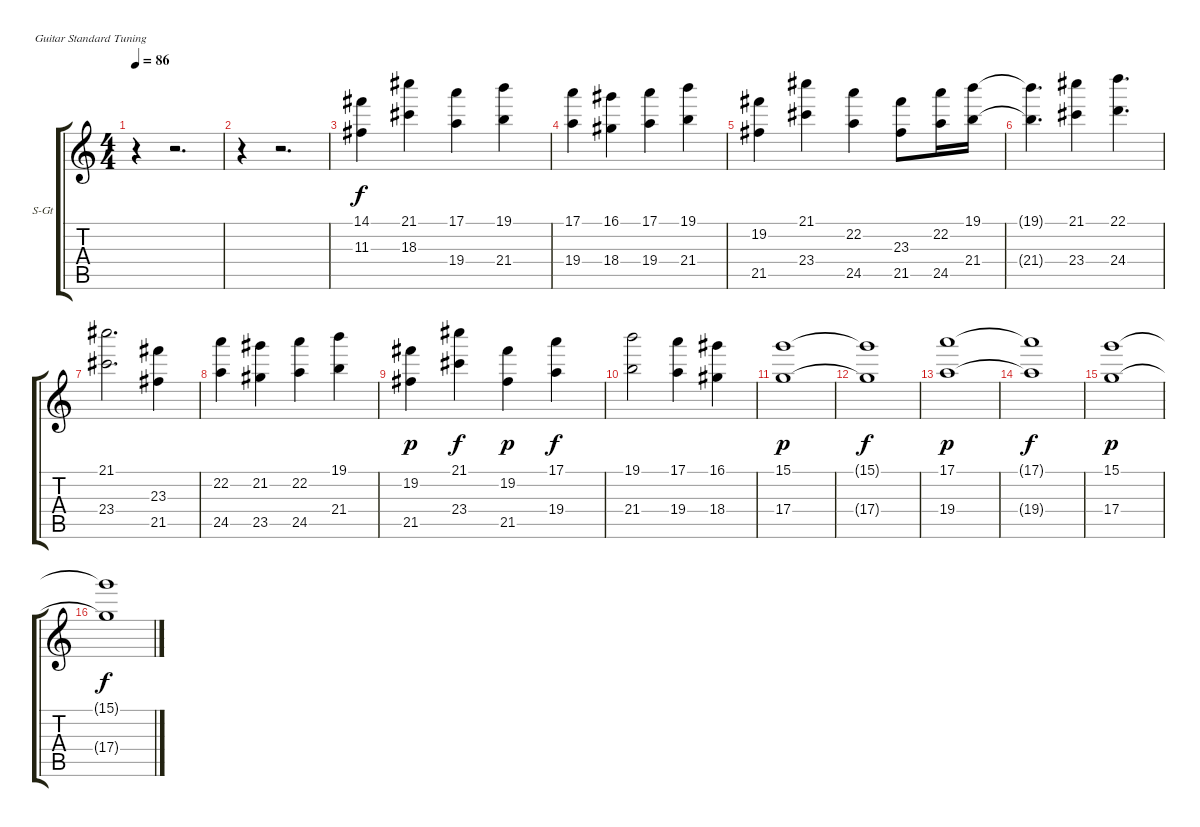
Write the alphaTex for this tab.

\defaultSystemsLayout 4
\bracketExtendMode groupsimilarinstruments
\firstSystemTrackNameOrientation horizontal
\otherSystemsTrackNameOrientation horizontal
\track ("Strings" "S-Gt") {instrument acousticguitarsteel}
\staff {score tabs}
\tuning (E4 B3 G3 D3 A2 E2)
\ts (4 4)
\tempo 86
\clef g2
\scale
0.333333
\ks c
r.4{dy f} r.2{d} |
\scale
0.333333 r.4 r.2{d} |
\scale
0.333333 (14.1 11.3).4 (21.1 18.3).4 (17.1 19.4).4 (19.1 21.4).4 |
\scale
0.333333 (17.1 19.4).4 (16.1 18.4).4 (17.1 19.4).4 (19.1 21.4).4 |
\scale
0.333333 (19.2 21.5).4 (21.1 23.4).4 (22.2 24.5).4 (23.3 21.5).8 (22.2 24.5).16 (19.1 21.4).16 |
\scale
0.333333 (19.1{t} 21.4{t}).4{d} (21.1 23.4).4 (22.1 24.4).4{d} |
\scale
0.333333 (21.1 23.4).2{d} (23.3 21.5).4 |
\scale
0.333333 (22.2 24.5).4 (21.2 23.5).4 (22.2 24.5).4 (19.1 21.4).4 |
\scale
0.333333 (19.2 21.5).4{dy p} (21.1 23.4).4{dy f} (19.2 21.5).4{dy p} (17.1 19.4).4{dy f} |
\scale
0.333333 (19.1 21.4).2 (17.1 19.4).4 (16.1 18.4).4 |
\scale
0.333333 (15.1 17.4).1{dy p} |
\scale
0.333333 (15.1{t} 17.4{t}).1{dy f} |
\scale
0.333333 (17.1 19.4).1{dy p} |
\scale
0.333333 (17.1{t} 19.4{t}).1{dy f} |
\scale
0.333333 (15.1 17.4).1{dy p} |
\scale
0.333333 (15.1{t} 17.4{t}).1{dy f}
